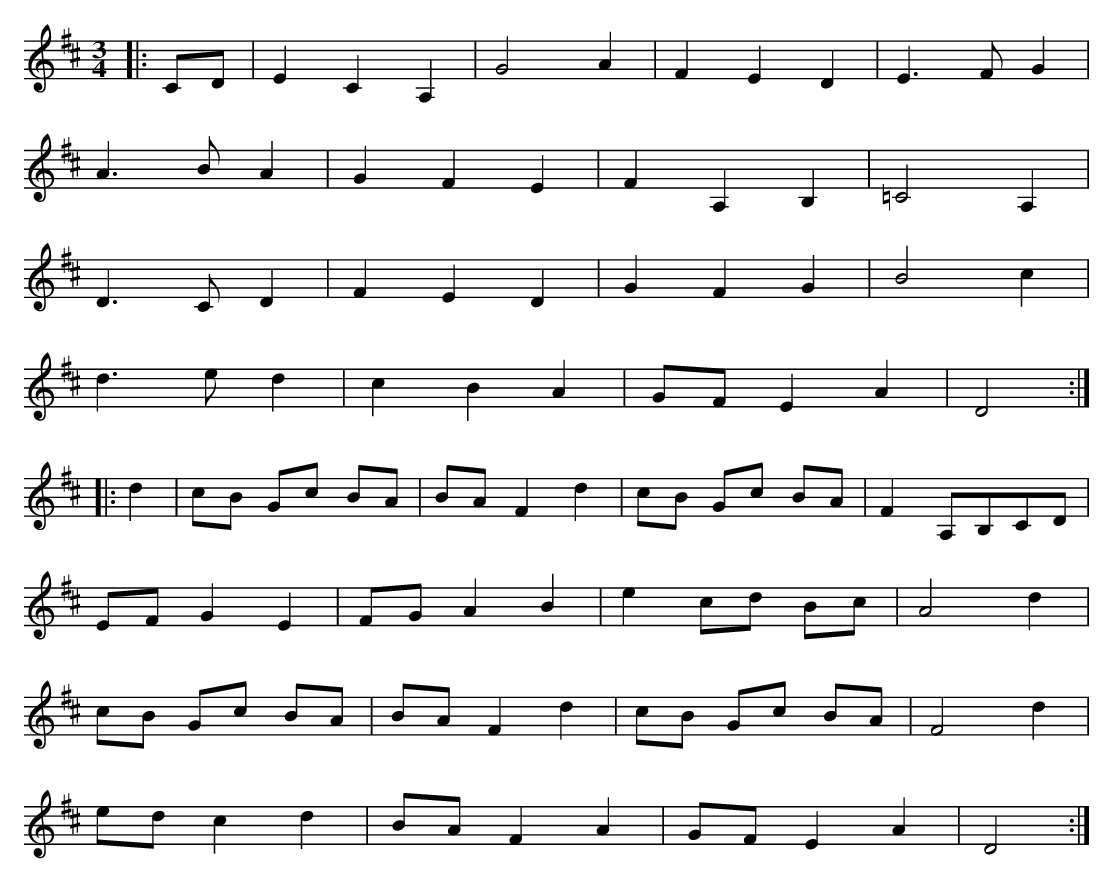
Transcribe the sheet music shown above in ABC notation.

X:1
M:3/4
K:D
|:CD|E2 C2 A,2|G4 A2|F2 E2 D2|E3F G2|
A3B A2|G2 F2 E2|F2 A,2 B,2|=C4 A,2|
D3C D2|F2 E2 D2|G2 F2 G2|B4 c2|
d3e d2|c2 B2 A2|GF E2 A2|D4:|
|:d2|cB Gc BA|BA F2 d2|cB Gc BA|F2 A,B,CD|
EF G2 E2|FG A2 B2|e2 cd Bc|A4 d2|
cB Gc BA|BA F2 d2|cB Gc BA|F4 d2|
ed c2 d2|BA F2 A2|GF E2 A2|D4:|
